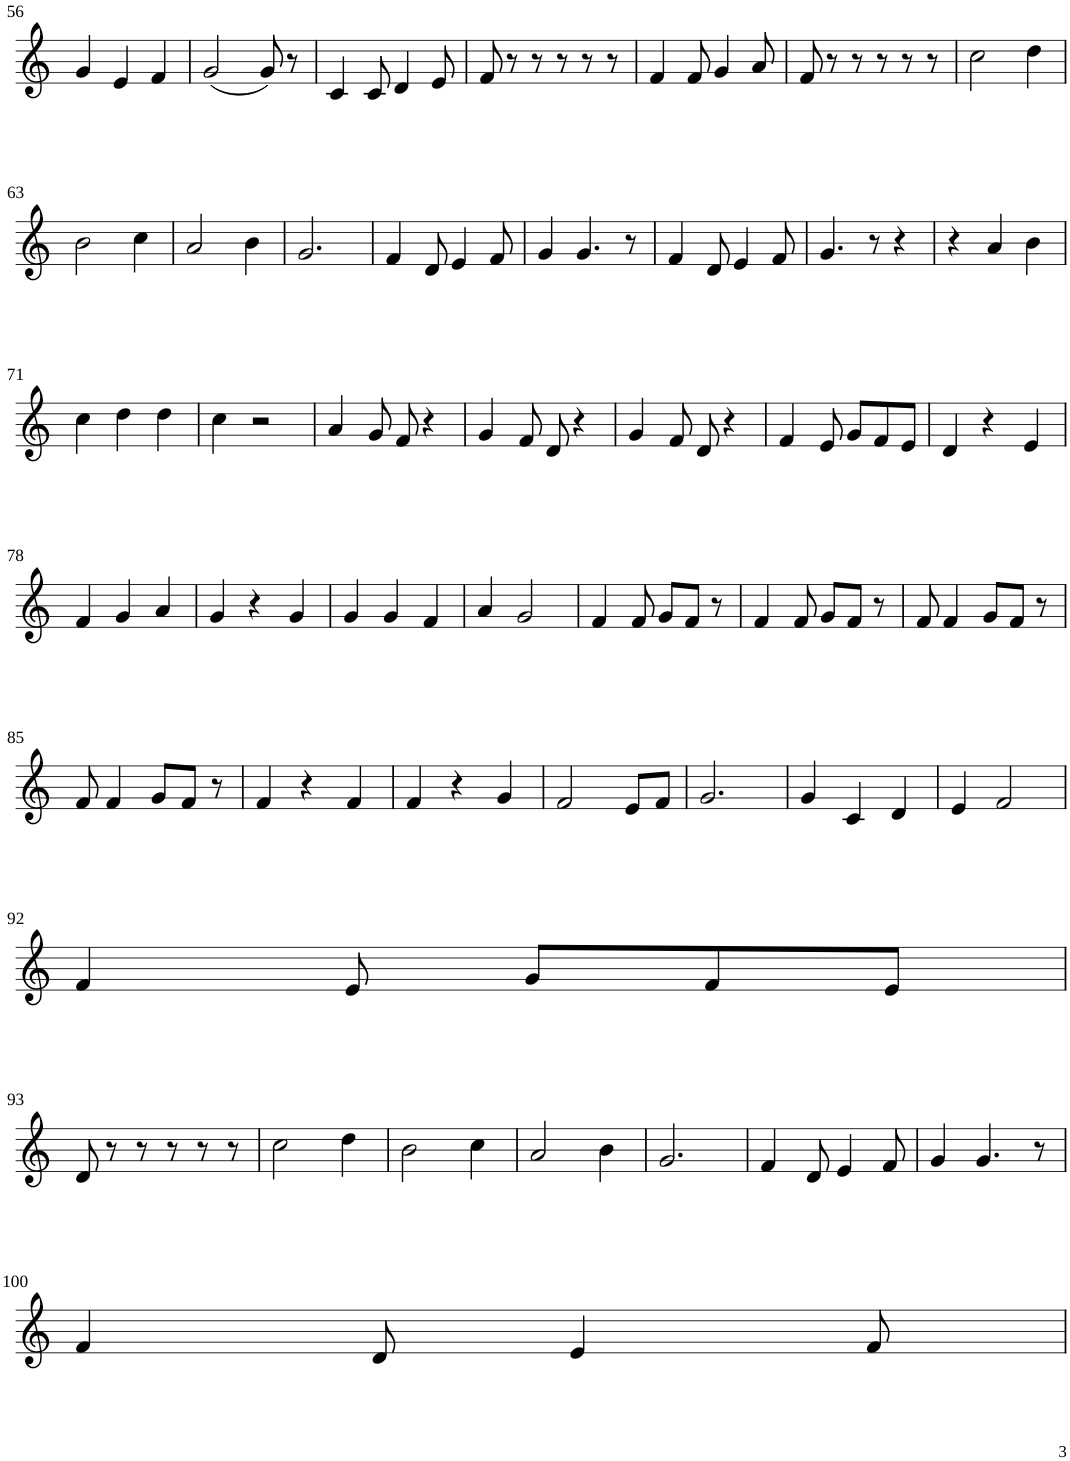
**kern
*part1
*staff1
*I"Violin
!!LO:PB:g=z
*clefG2
*k[]
*M6/8
=56
4g/
4e/
4f/
=57
(2g/
8g/)
8r
=58
4c/
8c/
4d/
8e/
=59
8f/
8r
8r
8r
8r
8r
=60
4f/
8f/
4g/
8a/
=61
8f/
8r
8r
8r
8r
8r
=62
2cc\
4dd\
!!LO:LB:g=z
=63
2b\
4cc\
=64
2a/
4b\
=65
2.g/
=66
4f/
8d/
4e/
8f/
=67
4g/
4.g/
8r
=68
4f/
8d/
4e/
8f/
=69
4.g/
8r
4r
=70
4r
4a/
4b\
!!LO:LB:g=z
=71
4cc\
4dd\
4dd\
=72
4cc\
2r
=73
4a/
8g/
8f/
4r
=74
4g/
8f/
8d/
4r
=75
4g/
8f/
8d/
4r
=76
4f/
8e/
8g/L
8f/
8e/J
=77
4d/
4r
4e/
!!LO:LB:g=z
=78
4f/
4g/
4a/
=79
4g/
4r
4g/
=80
4g/
4g/
4f/
=81
4a/
2g/
=82
4f/
8f/
8g/L
8f/J
8r
=83
4f/
8f/
8g/L
8f/J
8r
=84
8f/
4f/
8g/L
8f/J
8r
!!LO:LB:g=z
=85
8f/
4f/
8g/L
8f/J
8r
=86
4f/
4r
4f/
=87
4f/
4r
4g/
=88
2f/
8e/L
8f/J
=89
2.g/
=90
4g/
4c/
4d/
=91
4e/
2f/
!!LO:LB:g=z
=92
4f/
8e/
8g/L
8f/
8e/J
!!LO:LB:g=z
=93
8d/
8r
8r
8r
8r
8r
=94
2cc\
4dd\
=95
2b\
4cc\
=96
2a/
4b\
=97
2.g/
=98
4f/
8d/
4e/
8f/
=99
4g/
4.g/
8r
!!LO:LB:g=z
=100
4f/
8d/
4e/
8f/
=
*-
